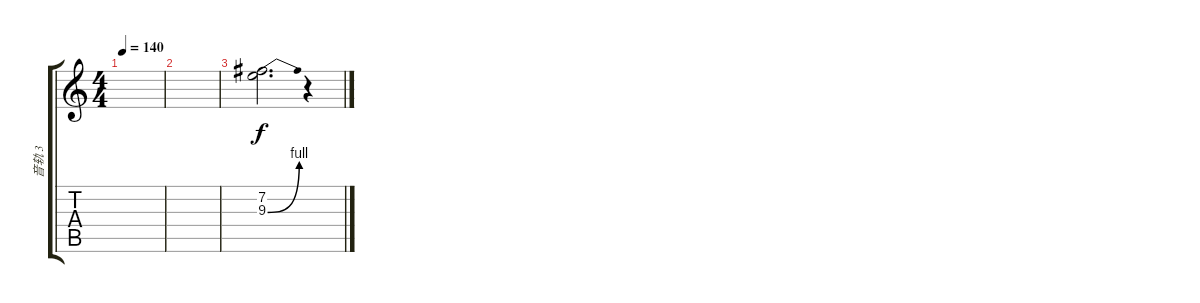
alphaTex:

\track ("音轨 3" "音轨 3") {instrument overdrivenguitar}
\staff {score tabs}
\tuning (E4 B3 G3 D3 A2 E2) {hide}
\ts (4 4)
\tempo 140
\clef g2
\ks c
|
|
(7.2 9.3{be (bend 0 0 60 4)}).2{d} r.4
